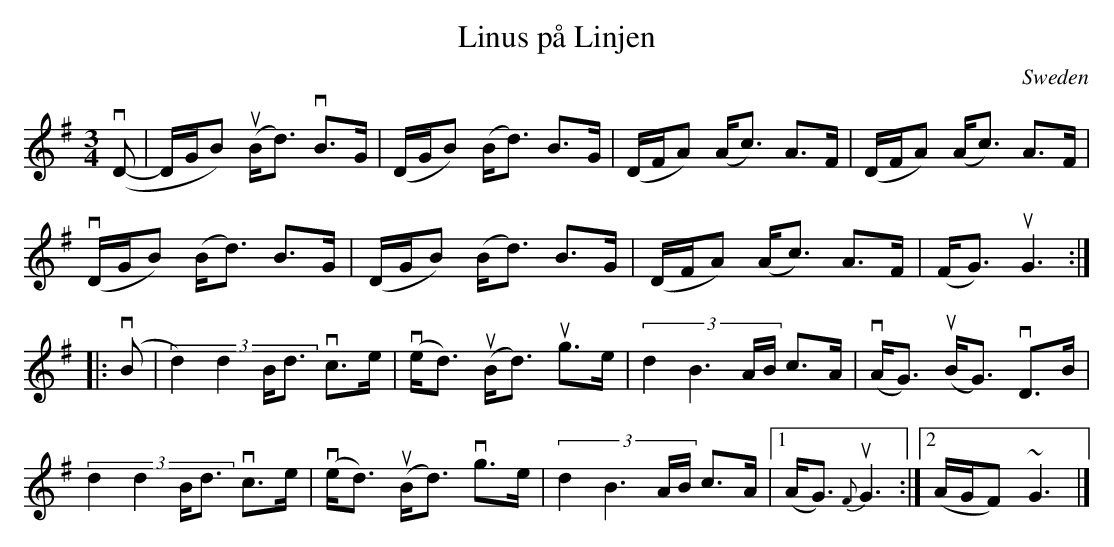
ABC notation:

X:1
T:Linus på Linjen
M:3/4
O:Sweden
K:G
(vD-|\
D/G/B) (uB<d) vB>G| (D/G/B) (B<d) B>G|\
(D/F/A) (A<c) A>F| (D/F/A) (A<c) A>F|
(vD/G/B) (B<d) B>G| (D/G/B) (B<d) B>G|\
(D/F/A) (A<c) A>F| (F<G) uG3:|
|:(vB|\
(3:2:4d2)d2B/d3/ vc>e| (ve<d) (uB<d) ug>e|\
(3:2:4d2B3A/B/ c>A| (vA<G) (uB<G) vD>B|
(3:2:4d2d2B/d3/ vc>e| (ve<d) (uB<d) vg>e|\
(3:2:4d2B3A/B/ c>A\
|1 (A<G) {F}uG3 :|2 (A/G/F) ~G3 |]
